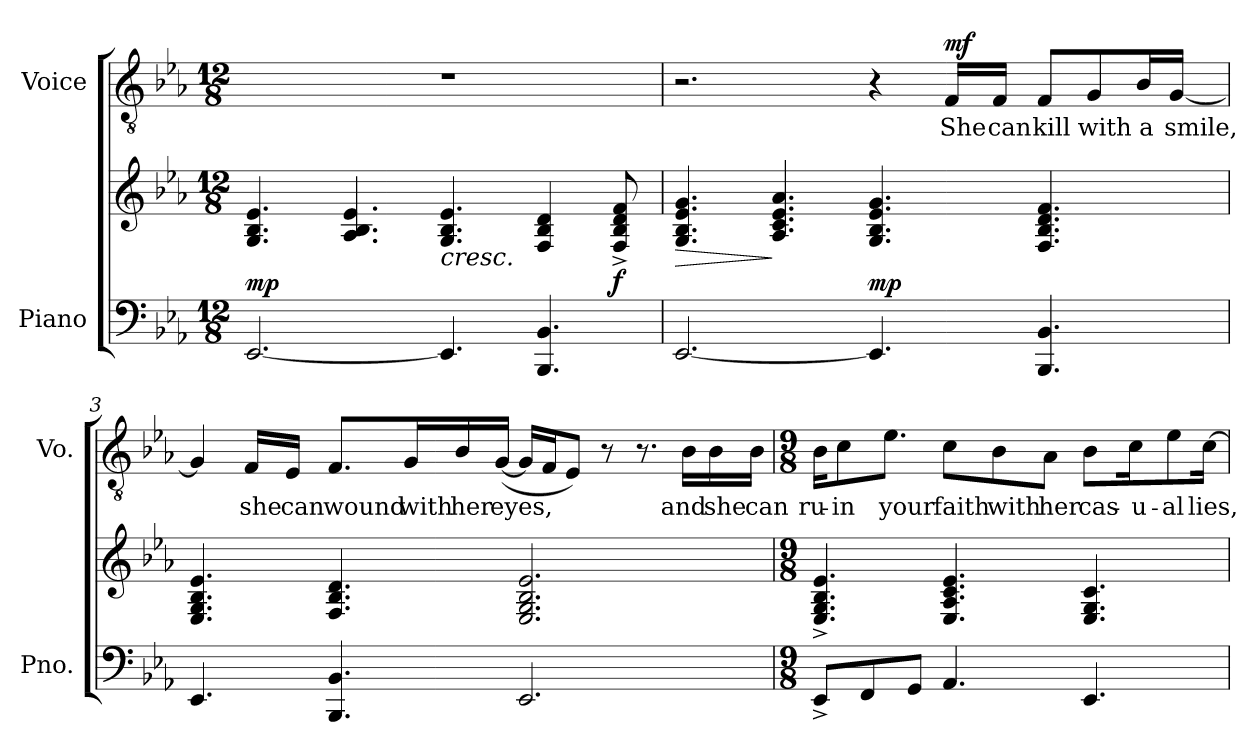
**kern	**kern	**dynam	**kern	**text	**dynam
*part2	*part2	*part2	*part1	*part1	*part1
*staff3	*staff2	*staff2/3	*staff1	*staff1	*staff1
*I"Piano	*	*	*I"Voice	*	*
*I'Pno.	*	*	*I'Vo.	*	*
*clefF4	*clefG2	*	*clefGv2	*	*
*k[b-e-a-]	*k[b-e-a-]	*	*k[b-e-a-]	*	*
*M12/8	*M12/8	*	*M12/8	*	*
*MM80	*MM80	*	*MM80	*	*
=1	=1	=1	=1	=1	=1
!	!	!LO:DY:a=2	!	!	!
[2.EE-/	4.G/ 4.B-/ 4.e-/	mp	1.r	.	.
.	4.A-/ 4.B-/ 4.e-/	.	.	.	.
!	!	!LO:HP:b	!	!	!
4.EE-/]	4.G/ 4.B-/ 4.e-/	<	.	.	.
4.BBB-/ 4.BB-/	4F/ 4B-/ 4d/	.	.	.	.
!	!	!LO:DY:b	!	!	!
.	8F/^ 8B-/^ 8d/^ 8f/^	f	.	.	.
.	.	[	.	.	.
=2	=2	=2	=2	=2	=2
!	!	!LO:HP:b	!	!	!
[2.EE-/	4.G/ 4.B-/ 4.e-/ 4.g/	>	2.r	.	.
.	4.A-/ 4.c/ 4.e-/ 4.a-/	]	.	.	.
!	!	!LO:DY:a=2	!	!	!
4.EE-/]	4.G/ 4.B-/ 4.e-/ 4.g/	mp	4r	.	.
!	!	!	!	!	!LO:DY:a
.	.	.	16F/LL	She	mf
.	.	.	16F/JJ	can	.
4.BBB-/ 4.BB-/	4.F/ 4.B-/ 4.d/ 4.f/	.	8F/L	kill	.
.	.	.	8G/	with	.
.	.	.	16B-/L	a	.
.	.	.	[16G/JJ	smile,	.
!!LO:LB:g=z
=3	=3	=3	=3	=3	=3
4.EE-/	4.E-/ 4.G/ 4.B-/ 4.e-/	.	4G/]	.	.
.	.	.	16F/LL	she	.
.	.	.	16E-/JJ	can	.
4.BBB-/ 4.BB-/	4.F/ 4.B-/ 4.d/	.	8.F/L	wound	.
.	.	.	16G/L	with	.
.	.	.	16B-/	her	.
.	.	.	([16G/JJ	eyes,	.
2.EE-/	2.E-/ 2.G/ 2.B-/ 2.e-/	.	16G/LL]	.	.
.	.	.	16F/J	.	.
.	.	.	8E-/J)	.	.
.	.	.	8r	.	.
.	.	.	8.r	.	.
.	.	.	16B-\LL	and	.
.	.	.	16B-\	she	.
.	.	.	16B-\JJ	can	.
=4	=4	=4	=4	=4	=4
*M9/8	*M9/8	*	*M9/8	*	*
8EE-^/L	4.E-/^ 4.G/^ 4.B-/^ 4.e-/^	.	16B-\KL	ru-	.
.	.	.	8c\	-in	.
8FF/	.	.	.	.	.
.	.	.	8.e-\J	your	.
8GG/J	.	.	.	.	.
4.AA-/	4.E-/ 4.A-/ 4.c/ 4.e-/	.	8c\L	faith	.
.	.	.	8B-\	with	.
.	.	.	8A-\J	her	.
4.EE-/	4.E-/ 4.G/ 4.c/	.	8B-\L	cas-	.
.	.	.	16c\K	-u-	.
.	.	.	8e-\	-al	.
.	.	.	[16c\Jk	lies,	.
=	=	=	=	=	=
*-	*-	*-	*-	*-	*-
